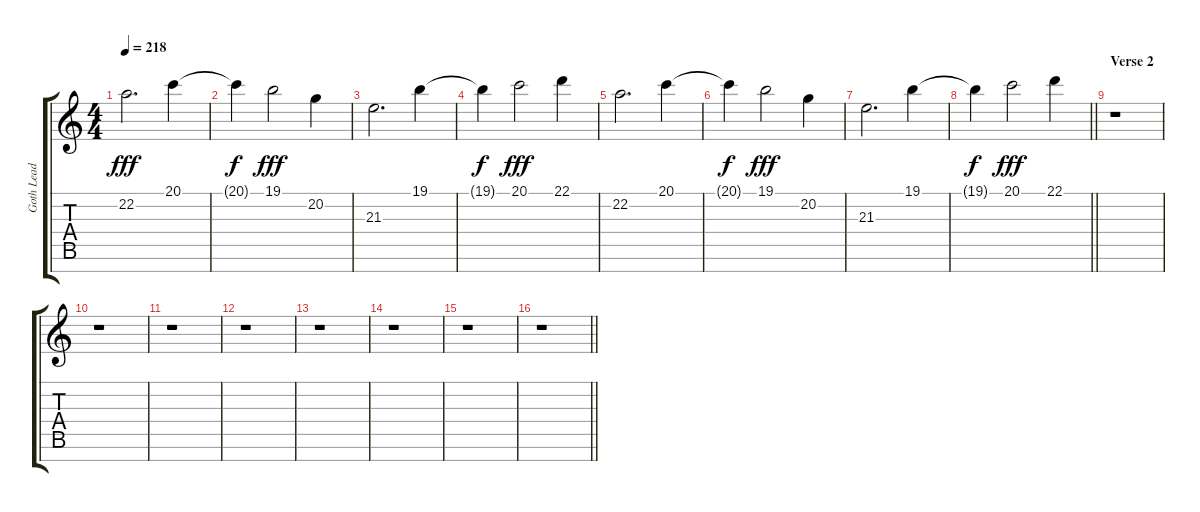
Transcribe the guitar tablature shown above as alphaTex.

\track ("Goth Lead" "Goth Lead") {instrument lead1square}
\staff {score tabs}
\tuning (E4 B3 G3 D3 A2 E2 B1) {hide}
\ts (4 4)
\tempo 218
\clef g2
\ks c
22.2.2{d dy fff} 20.1.4 |
20.1{t}.4{dy f} 19.1.2{dy fff} 20.2.4 |
21.3.2{d} 19.1.4 |
19.1{t}.4{dy f} 20.1.2{dy fff} 22.1.4 |
22.2.2{d} 20.1.4 |
20.1{t}.4{dy f} 19.1.2{dy fff} 20.2.4 |
21.3.2{d} 19.1.4 |
\barLineRight lightlight
19.1{t}.4{dy f} 20.1.2{dy fff} 22.1.4 |
\section ("" "Verse 2")
r.1 |
r.1 |
r.1 |
r.1 |
r.1 |
r.1 |
r.1 |
\barLineRight lightlight
r.1
